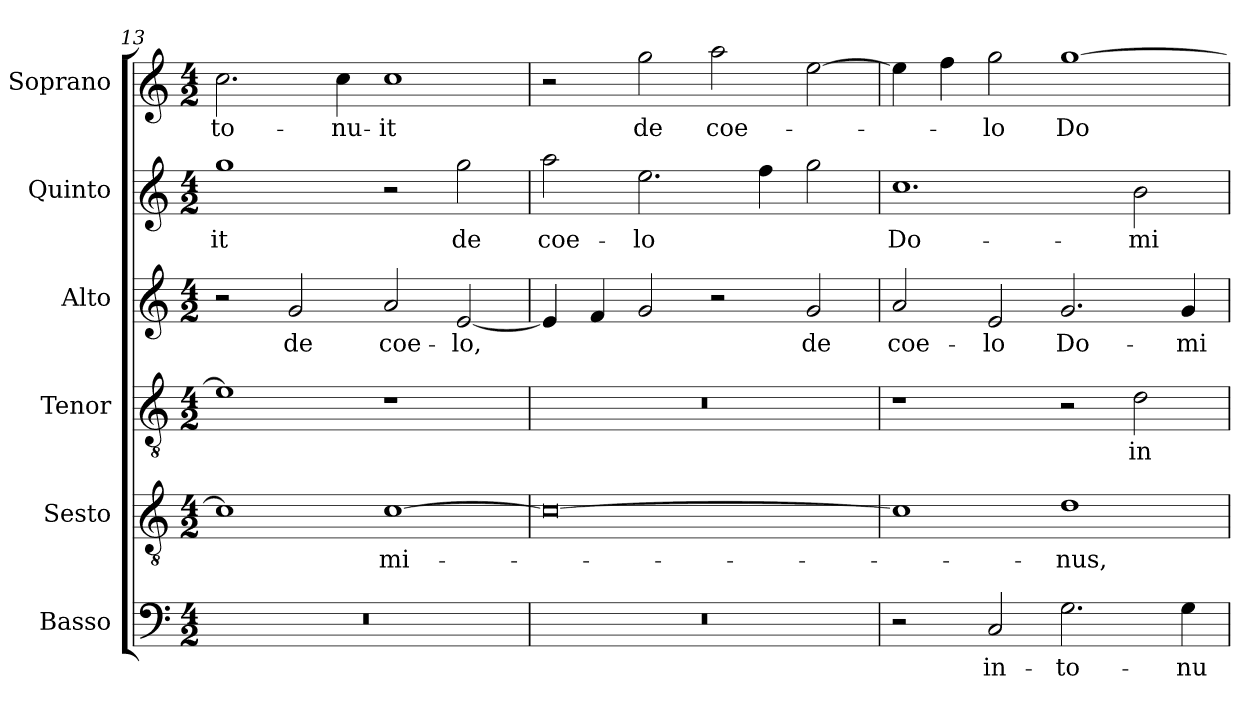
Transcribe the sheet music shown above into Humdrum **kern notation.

**kern	**text	**kern	**text	**kern	**text	**kern	**text	**kern	**text	**kern	**text
*part6	*part6	*part5	*part5	*part4	*part4	*part3	*part3	*part2	*part2	*part1	*part1
*staff6	*staff6	*staff5	*staff5	*staff4	*staff4	*staff3	*staff3	*staff2	*staff2	*staff1	*staff1
*I"Basso	*	*I"Sesto	*	*I"Tenor	*	*I"Alto	*	*I"Quinto	*	*I"Soprano	*
*I'B.	*	*I'Ss.	*	*I'T.	*	*I'A.	*	*I'Q.	*	*I'S.	*
*clefF4	*	*clefGv2	*	*clefGv2	*	*clefG2	*	*clefG2	*	*clefG2	*
*	*	*ITrd7c12	*	*ITrd7c12	*	*	*	*	*	*	*
*k[]	*	*k[]	*	*k[]	*	*k[]	*	*k[]	*	*k[]	*
*C:	*	*C:	*	*C:	*	*C:	*	*C:	*	*C:	*
*M4/2	*	*M4/2	*	*M4/2	*	*M4/2	*	*M4/2	*	*M4/2	*
=13	=13	=13	=13	=13	=13	=13	=13	=13	=13	=13	=13
!LO:N:vis=1	!	!	!	!	!	!	!	!	!	!	!
!	!	!	!	!	!	!	!	!	!LO:LY:b:color=#000000	!	!
!	!	!	!	!	!	!	!	!	!	!	!LO:LY:b:color=#000000
0r	.	1Ci]	.	1Ei]	.	2r	.	1ggi	-it	2.cci\	-to-
!	!	!	!	!	!	!	!LO:LY:b:color=#000000	!	!	!	!
.	.	.	.	.	.	2gi/	de	.	.	.	.
!	!	!	!	!	!	!	!	!	!	!	!LO:LY:b:color=#000000
.	.	.	.	.	.	.	.	.	.	4cci\	-nu-
!	!	!	!LO:LY:b:color=#000000	!	!	!	!	!	!	!	!
!	!	!	!	!	!	!	!LO:LY:b:color=#000000	!	!	!	!
!	!	!	!	!	!	!	!	!	!	!	!LO:LY:b:color=#000000
.	.	[1Ci	-mi-	1r	.	2ai/	coe-	2r	.	1cci	-it
!	!	!	!	!	!	!	!LO:LY:b:color=#000000	!	!	!	!
!	!	!	!	!	!	!	!	!	!LO:LY:b:color=#000000	!	!
.	.	.	.	.	.	[2ei/	-lo,	2ggi\	de	.	.
=14	=14	=14	=14	=14	=14	=14	=14	=14	=14	=14	=14
!LO:N:vis=1	!	!	!	!LO:N:vis=1	!	!	!	!	!	!	!
!	!	!	!	!	!	!	!	!	!LO:LY:b:color=#000000	!	!
0r	.	0Ci_	.	0r	.	4ei/]	.	2aai\	coe-	2r	.
.	.	.	.	.	.	4fi/	.	.	.	.	.
!	!	!	!	!	!	!	!	!	!LO:LY:b:color=#000000	!	!
!	!	!	!	!	!	!	!	!	!	!	!LO:LY:b:color=#000000
.	.	.	.	.	.	2gi/	.	2.eei\	-lo	2ggi\	de
!	!	!	!	!	!	!	!	!	!	!	!LO:LY:b:color=#000000
.	.	.	.	.	.	2r	.	.	.	2aai\	coe-
.	.	.	.	.	.	.	.	4ffi\	.	.	.
!	!	!	!	!	!	!	!LO:LY:b:color=#000000	!	!	!	!
.	.	.	.	.	.	2gi/	de	2ggi\	.	[2eei\	.
=15	=15	=15	=15	=15	=15	=15	=15	=15	=15	=15	=15
!	!	!	!	!	!	!	!LO:LY:b:color=#000000	!	!	!	!
!	!	!	!	!	!	!	!	!	!LO:LY:b:color=#000000	!	!
2r	.	1Ci]	.	1r	.	2ai/	coe-	1.cci	Do-	4eei\]	.
.	.	.	.	.	.	.	.	.	.	4ffi\	.
!	!LO:LY:b:color=#000000	!	!	!	!	!	!	!	!	!	!
!	!	!	!	!	!	!	!LO:LY:b:color=#000000	!	!	!	!
!	!	!	!	!	!	!	!	!	!	!	!LO:LY:b:color=#000000
2Ci/	in-	.	.	.	.	2ei/	-lo	.	.	2ggi\	-lo
!	!LO:LY:b:color=#000000	!	!	!	!	!	!	!	!	!	!
!	!	!	!LO:LY:b:color=#000000	!	!	!	!	!	!	!	!
!	!	!	!	!	!	!	!LO:LY:b:color=#000000	!	!	!	!
!	!	!	!	!	!	!	!	!	!	!	!LO:LY:b:color=#000000
2.Gi\	-to-	1Di	-nus,	2r	.	2.gi/	Do-	.	.	[1ggi	Do-
!	!	!	!	!	!LO:LY:b:color=#000000	!	!	!	!	!	!
!	!	!	!	!	!	!	!	!	!LO:LY:b:color=#000000	!	!
.	.	.	.	2Di\	in-	.	.	2bi\	-mi-	.	.
!	!LO:LY:b:color=#000000	!	!	!	!	!	!	!	!	!	!
!	!	!	!	!	!	!	!LO:LY:b:color=#000000	!	!	!	!
4Gi\	-nu-	.	.	.	.	4gi/	-mi-	.	.	.	.
=	=	=	=	=	=	=	=	=	=	=	=
*-	*-	*-	*-	*-	*-	*-	*-	*-	*-	*-	*-
